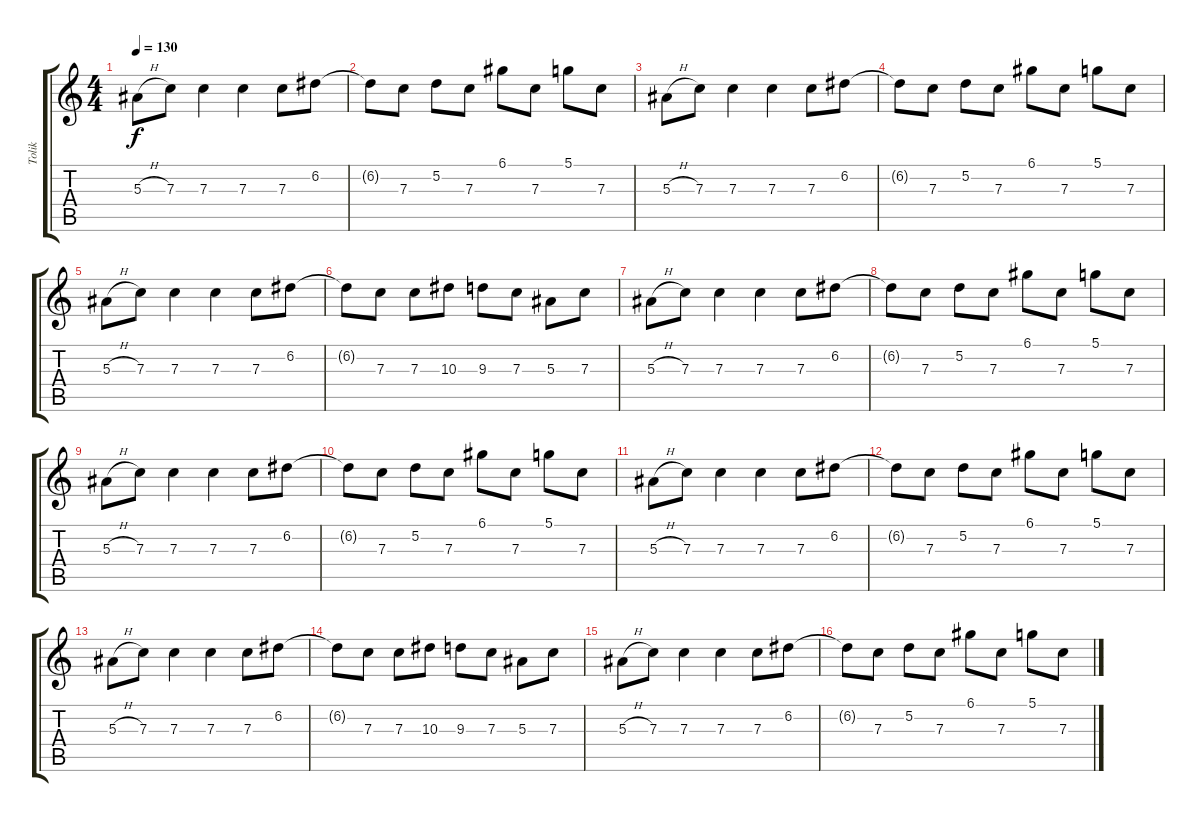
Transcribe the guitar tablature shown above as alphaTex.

\track ("Tolik" "Tolik") {instrument distortionguitar}
\staff {score tabs}
\tuning (D4 A3 F3 C3 G2 C2) {hide}
\ts (4 4)
\tempo 130
\clef g2
\ks c
5.3{h}.8{dy f} 7.3.8 7.3.4 7.3.4 7.3.8 6.2.8 |
6.2{t}.8 7.3.8 5.2.8 7.3.8 6.1.8 7.3.8 5.1.8 7.3.8 |
5.3{h}.8 7.3.8 7.3.4 7.3.4 7.3.8 6.2.8 |
6.2{t}.8 7.3.8 5.2.8 7.3.8 6.1.8 7.3.8 5.1.8 7.3.8 |
5.3{h}.8 7.3.8 7.3.4 7.3.4 7.3.8 6.2.8 |
6.2{t}.8 7.3.8 7.3.8 10.3.8 9.3.8 7.3.8 5.3.8 7.3.8 |
5.3{h}.8 7.3.8 7.3.4 7.3.4 7.3.8 6.2.8 |
6.2{t}.8 7.3.8 5.2.8 7.3.8 6.1.8 7.3.8 5.1.8 7.3.8 |
5.3{h}.8 7.3.8 7.3.4 7.3.4 7.3.8 6.2.8 |
6.2{t}.8 7.3.8 5.2.8 7.3.8 6.1.8 7.3.8 5.1.8 7.3.8 |
5.3{h}.8 7.3.8 7.3.4 7.3.4 7.3.8 6.2.8 |
6.2{t}.8 7.3.8 5.2.8 7.3.8 6.1.8 7.3.8 5.1.8 7.3.8 |
5.3{h}.8 7.3.8 7.3.4 7.3.4 7.3.8 6.2.8 |
6.2{t}.8 7.3.8 7.3.8 10.3.8 9.3.8 7.3.8 5.3.8 7.3.8 |
5.3{h}.8 7.3.8 7.3.4 7.3.4 7.3.8 6.2.8 |
6.2{t}.8 7.3.8 5.2.8 7.3.8 6.1.8 7.3.8 5.1.8 7.3.8
